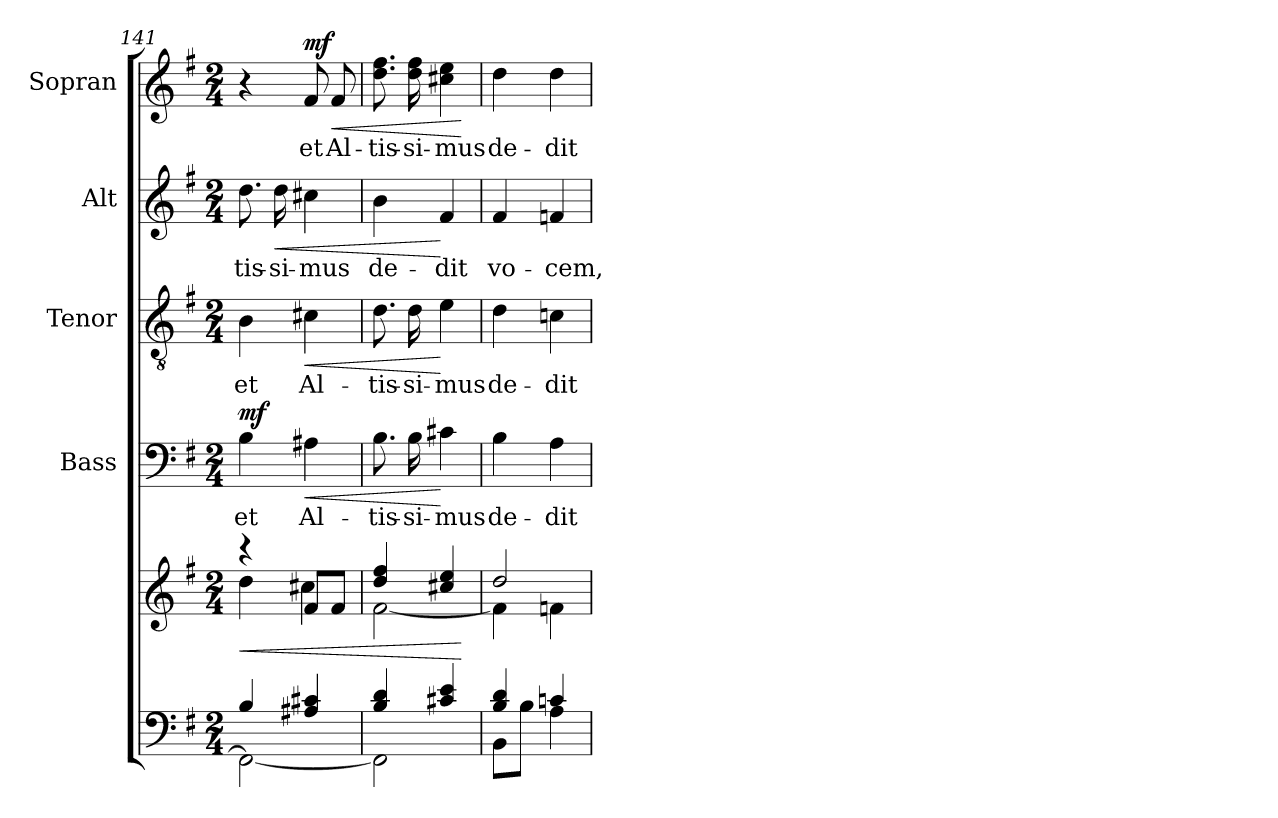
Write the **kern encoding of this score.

**kern	**kern	**dynam	**kern	**text	**dynam	**kern	**text	**dynam	**kern	**text	**dynam	**kern	**text	**dynam
*part5	*part5	*part5	*part4	*part4	*part4	*part3	*part3	*part3	*part2	*part2	*part2	*part1	*part1	*part1
*staff6	*staff5	*staff5/6	*staff4	*staff4	*staff4	*staff3	*staff3	*staff3	*staff2	*staff2	*staff2	*staff1	*staff1	*staff1
*	*	*	*I"Bass	*	*	*I"Tenor	*	*	*I"Alt	*	*	*I"Sopran	*	*
*	*	*	*I'B.	*	*	*I'T.	*	*	*I'A.	*	*	*I'S.	*	*
*clefF4	*clefG2	*	*clefF4	*	*	*clefGv2	*	*	*clefG2	*	*	*clefG2	*	*
*k[f#]	*k[f#]	*	*k[f#]	*	*	*k[f#]	*	*	*k[f#]	*	*	*k[f#]	*	*
*G:	*G:	*	*G:	*	*	*G:	*	*	*G:	*	*	*G:	*	*
*M2/4	*M2/4	*	*M2/4	*	*	*M2/4	*	*	*M2/4	*	*	*M2/4	*	*
=141	=141	=141	=141	=141	=141	=141	=141	=141	=141	=141	=141	=141	=141	=141
*^	*	*	*	*	*	*	*	*	*	*	*	*	*	*
!	!	!	!LO:HP:b	!	!LO:LY:b	!LO:DY:a	!	!LO:LY:b	!	!	!LO:LY:b	!	!	!	!
*	*	*^	*	*	*	*	*	*	*	*	*	*	*	*	*
4B/	2FF#\_	4rbb	4dd\	<	4B\	et	mf	4B\	et	.	8.dd\	-tis-	.	4r	.	.
!	!	!	!	!	!	!	!	!	!	!	!	!LO:LY:b	!LO:HP:b	!	!	!
.	.	.	.	.	.	.	.	.	.	.	16dd\	-si-	<	.	.	.
!	!	!	!	!	!	!LO:LY:b	!LO:HP:b	!	!LO:LY:b	!LO:HP:b	!	!LO:LY:b	!	!	!LO:LY:b	!LO:DY:a
4A#X/ 4c#X/	.	8f#/L	4cc#X\	.	4A#X\	Al-	<	4c#X\	Al-	<	4cc#X\	-mus	.	8f#/	et	mf
!	!	!	!	!	!	!	!	!	!	!	!	!	!	!	!LO:LY:b	!LO:HP:b
.	.	8f#/J	.	.	.	.	.	.	.	.	.	.	.	8f#/	Al-	<
=142	=142	=142	=142	=142	=142	=142	=142	=142	=142	=142	=142	=142	=142	=142	=142	=142
!	!	!	!	!	!	!LO:LY:b	!	!	!LO:LY:b	!	!	!LO:LY:b	!	!	!LO:LY:b	!
4B/ 4d/	2FF#\]	4dd/ 4ff#/	[<2f#\	.	8.B\	-tis-	.	8.d\	-tis-	.	4b\	de-	.	8.dd\ 8.ff#\	-tis-	.
!	!	!	!	!	!	!LO:LY:b	!	!	!LO:LY:b	!	!	!	!	!	!LO:LY:b	!
.	.	.	.	.	16B\	-si-	.	16d\	-si-	.	.	.	.	16dd\ 16ff#\	-si-	.
!	!	!	!	!	!	!LO:LY:b	!	!	!LO:LY:b	!	!	!LO:LY:b	!	!	!LO:LY:b	!
4c#X/ 4e/	.	4cc#X/ 4ee/	.	.	4c#X\	-mus	[	4e\	-mus	[	4f#/	-dit	[	4cc#X\ 4ee\	-mus	.
*v	*v	*	*	*	*	*	*	*	*	*	*	*	*	*	*	*
*	*v	*v	*	*	*	*	*	*	*	*	*	*	*	*	*
.	.	[	.	.	.	.	.	.	.	.	.	.	.	[
=143	=143	=143	=143	=143	=143	=143	=143	=143	=143	=143	=143	=143	=143	=143
*^	*^	*	*	*	*	*	*	*	*	*	*	*	*	*
!	!	!	!	!	!	!LO:LY:b	!	!	!LO:LY:b	!	!	!LO:LY:b	!	!	!LO:LY:b	!
4B/ 4d/	8BB\L	2dd/	4f#\]	.	4B\	de-	.	4d\	de-	.	4f#/	vo-	.	4dd\	de-	.
.	8B\J	.	.	.	.	.	.	.	.	.	.	.	.	.	.	.
!	!	!	!	!	!	!LO:LY:b	!	!	!LO:LY:b	!	!	!LO:LY:b	!	!	!LO:LY:b	!
4cn/	4A\	.	4fn\	.	4A\	-dit	.	4cn\	-dit	.	4fn/	-cem,	.	4dd\	-dit	.
*v	*v	*	*	*	*	*	*	*	*	*	*	*	*	*	*	*
*	*v	*v	*	*	*	*	*	*	*	*	*	*	*	*	*
=	=	=	=	=	=	=	=	=	=	=	=	=	=	=
*-	*-	*-	*-	*-	*-	*-	*-	*-	*-	*-	*-	*-	*-	*-
